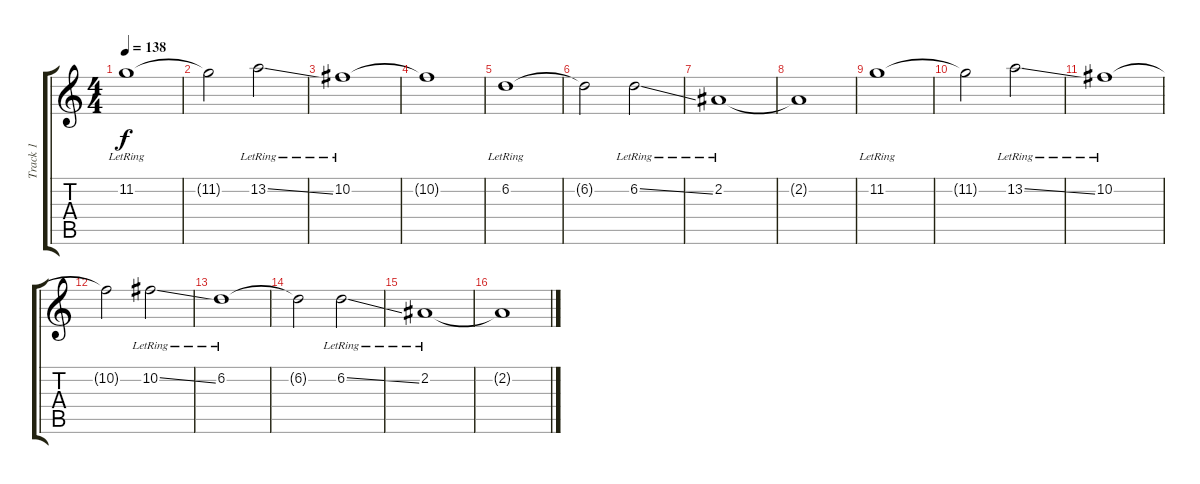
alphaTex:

\track ("Track 1" "Track 1") {instrument distortionguitar}
\staff {score tabs}
\tuning (Db4 Ab3 E3 B2 Gb2 B1) {hide}
\ts (4 4)
\tempo 138
\clef g2
\ks c
11.2{lr}.1{dy f} |
11.2{t}.2 13.2{ss lr}.2 |
10.2{lr}.1 |
10.2{t}.1 |
6.2{lr}.1 |
6.2{t}.2 6.2{ss lr}.2 |
2.2{lr}.1 |
2.2{t}.1 |
11.2{lr}.1 |
11.2{t}.2 13.2{ss lr}.2 |
10.2{lr}.1 |
10.2{t}.2 10.2{ss lr}.2 |
6.2{lr}.1 |
6.2{t}.2 6.2{ss lr}.2 |
2.2{lr}.1 |
2.2{t}.1
